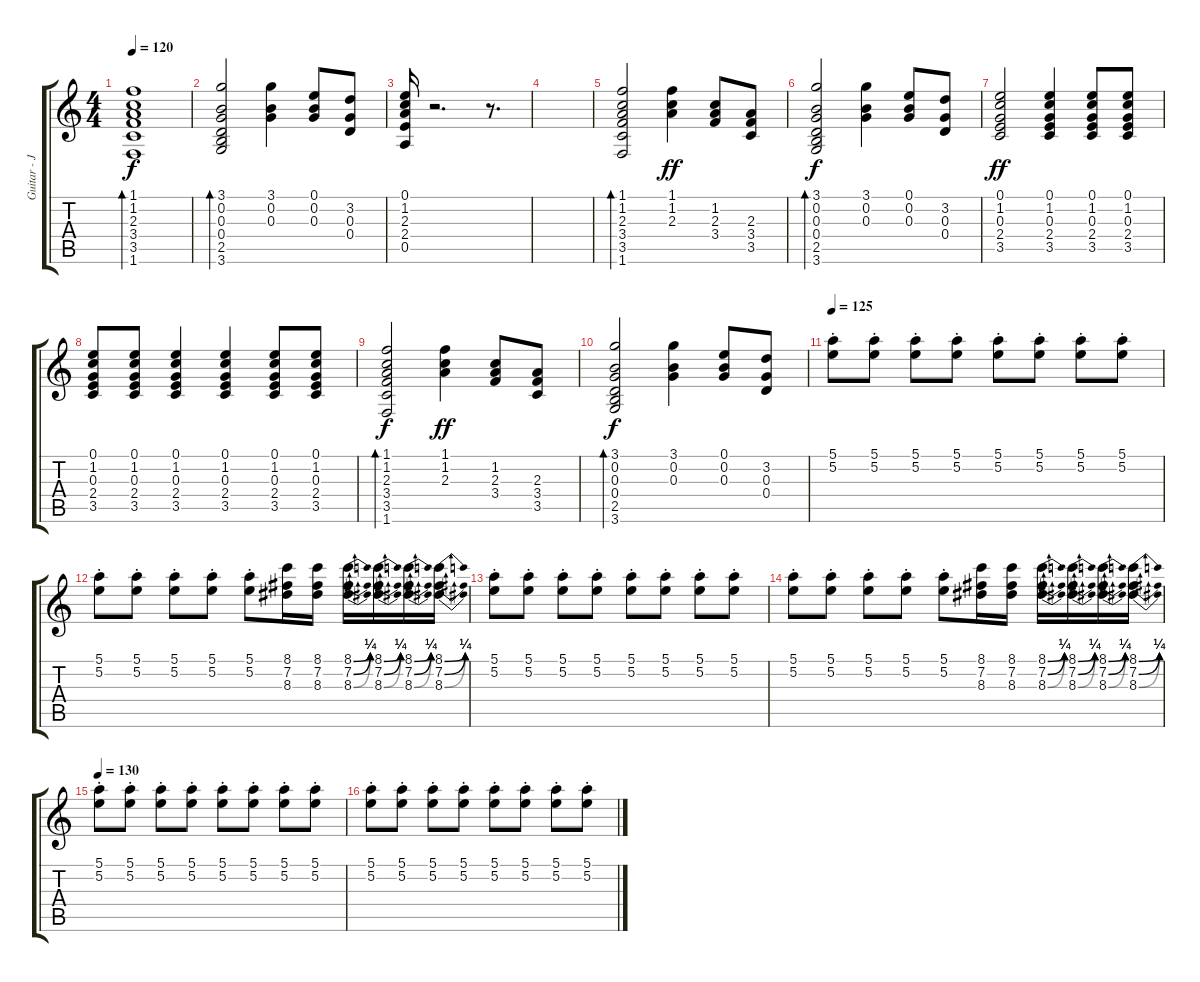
\track ("Guitar - Jerry Harrison" "Guitar - J") {instrument acousticguitarsteel}
\staff {score tabs}
\tuning (E4 B3 G3 D3 A2 E2) {hide}
\ts (4 4)
\tempo 120
\clef g2
\ks c
(1.1 1.2 2.3 3.4 3.5 1.6).1{bd 120 dy f} |
(3.1 0.2 0.3 0.4 2.5 3.6).2{bd 60} (3.1 0.2 0.3).4 (0.1 0.2 0.3).8 (3.2 0.3 0.4).8 |
(0.1 1.2 2.3 2.4 0.5).16 r.2{d} r.8{d} |
|
(1.1 1.2 2.3 3.4 3.5 1.6).2{bd 120} (1.1 1.2 2.3).4{dy ff} (1.2 2.3 3.4).8 (2.3 3.4 3.5).8 |
(3.1 0.2 0.3 0.4 2.5 3.6).2{bd 60 dy f} (3.1 0.2 0.3).4 (0.1 0.2 0.3).8 (3.2 0.3 0.4).8 |
(0.1 1.2 0.3 2.4 3.5).2{dy ff} (0.1 1.2 0.3 2.4 3.5).4 (0.1 1.2 0.3 2.4 3.5).8 (0.1 1.2 0.3 2.4 3.5).8 |
(0.1 1.2 0.3 2.4 3.5).8 (0.1 1.2 0.3 2.4 3.5).8 (0.1 1.2 0.3 2.4 3.5).4 (0.1 1.2 0.3 2.4 3.5).4 (0.1 1.2 0.3 2.4 3.5).8 (0.1 1.2 0.3 2.4 3.5).8 |
(1.1 1.2 2.3 3.4 3.5 1.6).2{bd 120 dy f} (1.1 1.2 2.3).4{dy ff} (1.2 2.3 3.4).8 (2.3 3.4 3.5).8 |
(3.1 0.2 0.3 0.4 2.5 3.6).2{bd 60 dy f} (3.1 0.2 0.3).4 (0.1 0.2 0.3).8 (3.2 0.3 0.4).8 |
\tempo 125
(5.1 5.2{st}).8 (5.1 5.2{st}).8 (5.1 5.2{st}).8 (5.1 5.2{st}).8 (5.1 5.2{st}).8 (5.1 5.2{st}).8 (5.1 5.2{st}).8 (5.1 5.2{st}).8 |
(5.1 5.2{st}).8 (5.1 5.2{st}).8 (5.1 5.2{st}).8 (5.1 5.2{st}).8 (5.1 5.2{st}).8 (8.1 7.2 8.3).16 (8.1 7.2 8.3).16 (8.1{be (bend 0 0 60 1)} 7.2{be (bend 0 0 60 1)} 8.3{be (bend 0 0 60 1)}).16 (8.1{be (bend 0 0 60 1)} 7.2{be (bend 0 0 60 1)} 8.3{be (bend 0 0 60 1)}).16 (8.1{be (bend 0 0 60 1)} 7.2{be (bend 0 0 60 1)} 8.3{be (bend 0 0 60 1)}).16 (8.1{be (bend 0 0 60 1)} 7.2{be (bend 0 0 60 1)} 8.3{be (bend 0 0 60 1)}).16 |
(5.1 5.2{st}).8 (5.1 5.2{st}).8 (5.1 5.2{st}).8 (5.1 5.2{st}).8 (5.1 5.2{st}).8 (5.1 5.2{st}).8 (5.1 5.2{st}).8 (5.1 5.2{st}).8 |
(5.1 5.2{st}).8 (5.1 5.2{st}).8 (5.1 5.2{st}).8 (5.1 5.2{st}).8 (5.1 5.2{st}).8 (8.1 7.2 8.3).16 (8.1 7.2 8.3).16 (8.1{be (bend 0 0 60 1)} 7.2{be (bend 0 0 60 1)} 8.3{be (bend 0 0 60 1)}).16 (8.1{be (bend 0 0 60 1)} 7.2{be (bend 0 0 60 1)} 8.3{be (bend 0 0 60 1)}).16 (8.1{be (bend 0 0 60 1)} 7.2{be (bend 0 0 60 1)} 8.3{be (bend 0 0 60 1)}).16 (8.1{be (bend 0 0 60 1)} 7.2{be (bend 0 0 60 1)} 8.3{be (bend 0 0 60 1)}).16 |
\tempo 130
(5.1 5.2{st}).8 (5.1 5.2{st}).8 (5.1 5.2{st}).8 (5.1 5.2{st}).8 (5.1 5.2{st}).8 (5.1 5.2{st}).8 (5.1 5.2{st}).8 (5.1 5.2{st}).8 |
(5.1 5.2{st}).8 (5.1 5.2{st}).8 (5.1 5.2{st}).8 (5.1 5.2{st}).8 (5.1 5.2{st}).8 (5.1 5.2{st}).8 (5.1 5.2{st}).8 (5.1 5.2{st}).8
